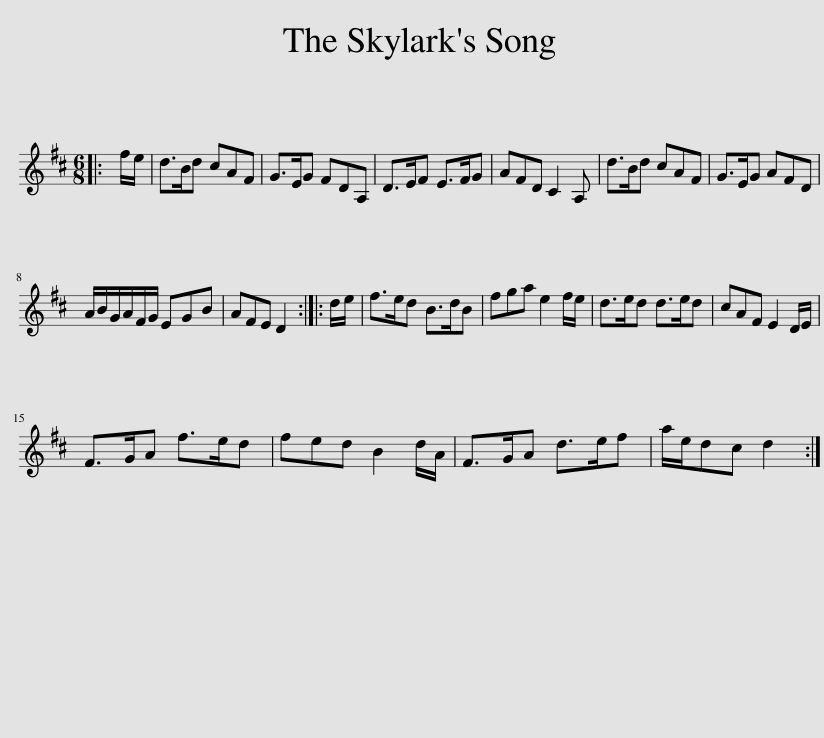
X:1
L:1/8
M:6/8
I:linebreak $
K:D
V:1 treble
V:1
|: f/e/ | d>Bd cAF | G>EG FDA, | D>EF E>FG | AFD C2 A, | %5
 d>Bd cAF | G>EG AFD |$ A/B/G/A/F/G/ EGB | AFE D2 :: d/e/ | %10
 f>ed B>dB | fga e2 f/e/ | d>ed d>ed | cAF E2 D/E/ |$ F>GA f>ed | %15
 fed B2 d/A/ | F>GA d>ef | a/e/dc d2 :| %18
